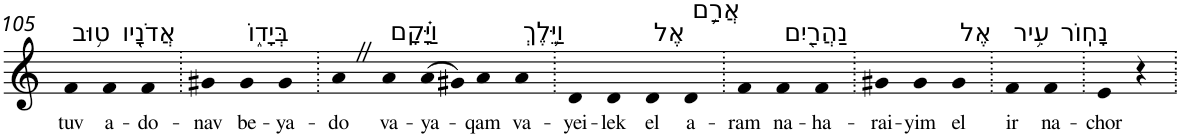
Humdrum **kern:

**kern	**text
*part1	*part1
*staff1	*staff1
*I"Piano	*
*I'Pno	*
!!LO:PB:g=z
*clefG2	*
*k[]	*
=105	=105
!LO:TX:a:t=ט֥וּב	!
!	!LO:LY:b
4f	tuv
!LO:TX:a:t=אֲדֹנָ֖יו	!
!	!LO:LY:b
4f	a-
!	!LO:LY:b
4f	-do-
=106.	=106.
!	!LO:LY:b
4g#X	-nav
!LO:TX:a:t=בְּיָד֑וֹ	!
!	!LO:LY:b
4g#	be-
!	!LO:LY:b
4g#	-ya-
=107.	=107.
!	!LO:LY:b
4aZ	-do
!LO:TX:a:t=וַיָּ֗קָם	!
!	!LO:LY:b
4a	va-
!	!LO:LY:b
(>8a	-ya-
8g#X)	.
!	!LO:LY:b
4a	-qam
!LO:TX:a:t=וַיֵּ֛לֶךְ	!
!	!LO:LY:b
4a	va-
=108.	=108.
!	!LO:LY:b
4d	-yei-
!	!LO:LY:b
4d	-lek
!LO:TX:a:t=אֶל	!
!	!LO:LY:b
4d	el
!LO:TX:a:t=אֲרַ֥ם	!
!	!LO:LY:b
4d	a-
=109.	=109.
!	!LO:LY:b
4f	-ram
!LO:TX:a:t=נַהֲרַ֖יִם	!
!	!LO:LY:b
4f	na-
!	!LO:LY:b
4f	-ha-
=110.	=110.
!	!LO:LY:b
4g#X	-rai-
!	!LO:LY:b
4g#	-yim
!LO:TX:a:t=אֶל	!
!	!LO:LY:b
4g#	el
=111.	=111.
!LO:TX:a:t=עִ֥יר	!
!	!LO:LY:b
4f	ir
!LO:TX:a:t=נָחֽוֹר	!
!	!LO:LY:b
4f	na-
=112.	=112.
!	!LO:LY:b
4e	-chor
4r	.
=.	=.
*-	*-
